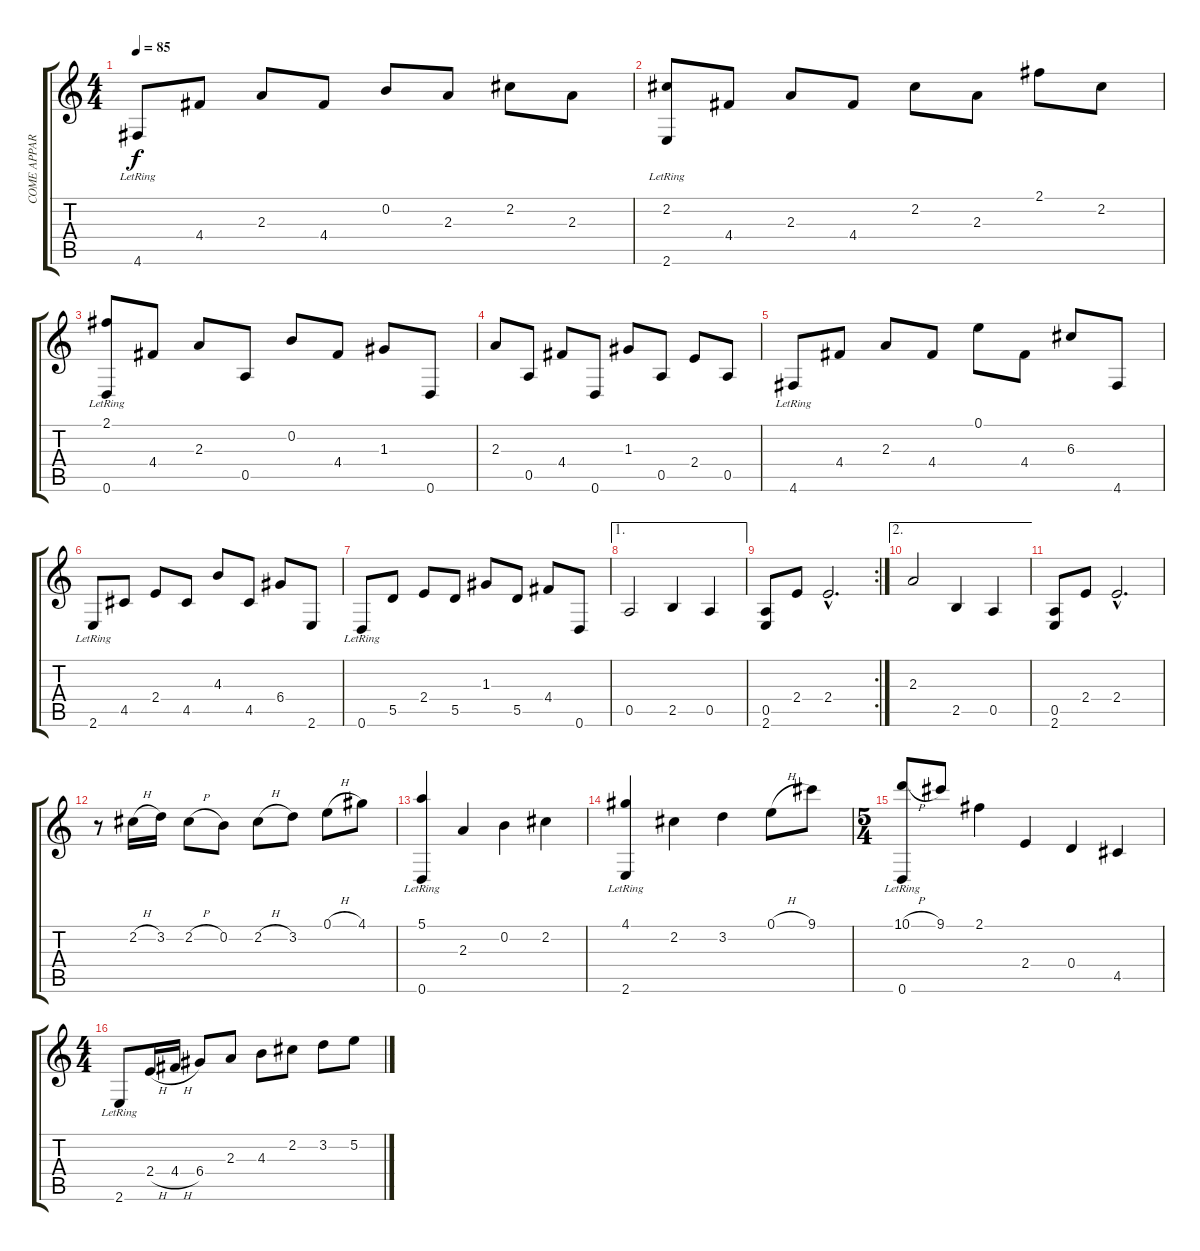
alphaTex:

\track ("COME APPARIRE A CAP FREHEL" "COME APPAR") {instrument acousticguitarsteel}
\staff {score tabs}
\tuning (E4 B3 G3 D3 A2 D2) {hide}
\ts (4 4)
\tempo 85
\clef g2
\ks c
4.6{lr}.8{dy f instrument acousticguitarsteel} 4.4.8 2.3.8 4.4.8 0.2.8 2.3.8 2.2.8 2.3.8 |
(2.2 2.6{lr}).8 4.4.8 2.3.8 4.4.8 2.2.8 2.3.8 2.1.8 2.2.8 |
(2.1 0.6{lr}).8 4.4.8 2.3.8 0.5.8 0.2.8 4.4.8 1.3.8 0.6.8 |
2.3.8 0.5.8 4.4.8 0.6.8 1.3.8 0.5.8 2.4.8 0.5.8 |
4.6{lr}.8 4.4.8 2.3.8 4.4.8 0.1.8 4.4.8 6.3.8 4.6.8 |
2.6{lr}.8 4.5.8 2.4.8 4.5.8 4.3.8 4.5.8 6.4.8 2.6.8 |
0.6{lr}.8 5.5.8 2.4.8 5.5.8 1.3.8 5.5.8 4.4.8 0.6.8 |
\ae 1
0.5.2 2.5.4 0.5.4 |
\rc 2
(0.5 2.6).8 2.4.8 2.4{hac}.2{d} |
\ae 2
2.3.2 2.5.4 0.5.4 |
(0.5 2.6).8 2.4.8 2.4{hac}.2{d} |
r.8 2.2{h}.16 3.2.16 2.2{h}.8 0.2.8 2.2{h}.8 3.2.8 0.1{h}.8 4.1.8 |
(5.1 0.6{lr}).4 2.3.4 0.2.4 2.2.4 |
(4.1 2.6{lr}).4 2.2.4 3.2.4 0.1{h}.8 9.1.8 |
\ts (5 4)
(10.1{h} 0.6{lr}).8 9.1.8 2.1.4 2.4.4 0.4.4 4.5.4 |
\ts (4 4)
2.6{lr}.8 2.4{h}.16 4.4{h}.16 6.4.8 2.3.8 4.3.8 2.2.8 3.2.8 5.2.8
